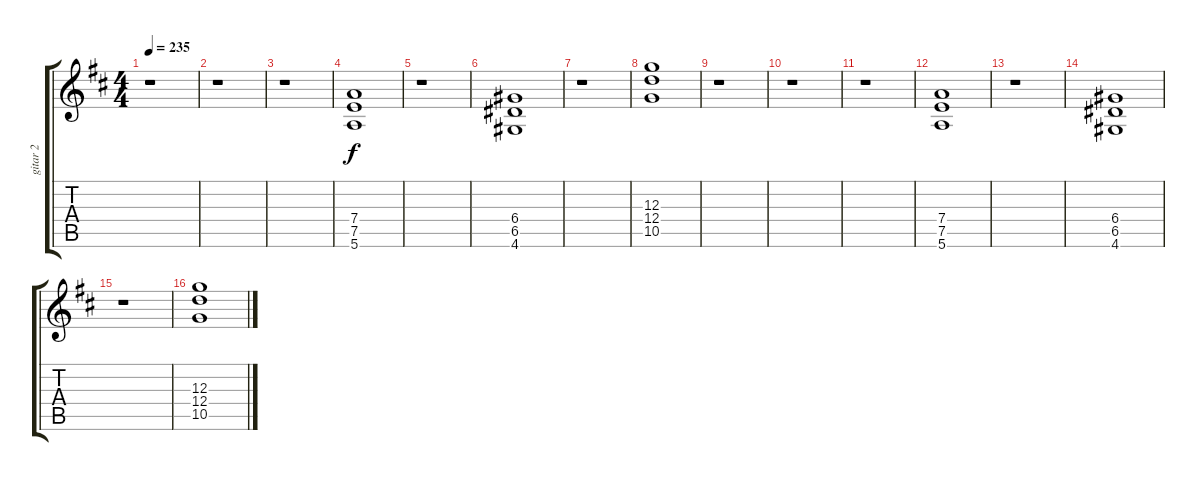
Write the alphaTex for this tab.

\track ("gitar 2" "gitar 2") {instrument acousticguitarsteel}
\staff {score tabs}
\tuning (E4 B3 G3 D3 A2 E2) {hide}
\ts (4 4)
\tempo 235
\clef g2
\ks d
r.1{dy f} |
r.1 |
r.1 |
(7.4 7.5 5.6).1 |
r.1 |
(6.4 6.5 4.6).1 |
r.1 |
(12.3 12.4 10.5).1 |
r.1 |
r.1 |
r.1 |
(7.4 7.5 5.6).1 |
r.1 |
(6.4 6.5 4.6).1 |
r.1 |
(12.3 12.4 10.5).1
